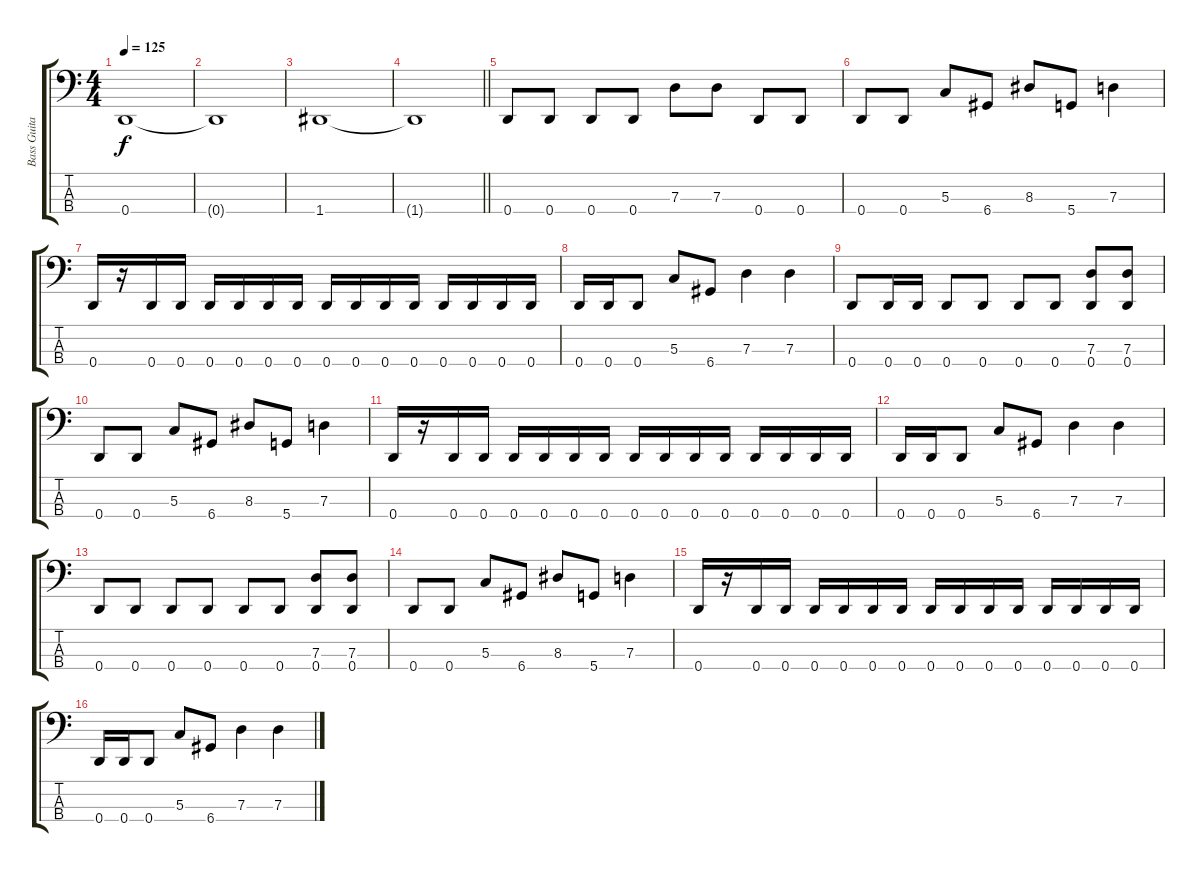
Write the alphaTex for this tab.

\track ("Bass Guitar" "Bass Guita") {instrument electricbassfinger}
\staff {score tabs}
\tuning (F2 C2 G1 D1) {hide}
\ts (4 4)
\tempo 125
\clef f4
\ks c
0.4.1{dy f} |
0.4{t}.1 |
1.4.1 |
\barLineRight lightlight
1.4{t}.1 |
0.4.8 0.4.8 0.4.8 0.4.8 7.3.8 7.3.8 0.4.8 0.4.8 |
0.4.8 0.4.8 5.3.8 6.4.8 8.3.8 5.4.8 7.3.4 |
0.4.16 r.16 0.4.16 0.4.16 0.4.16 0.4.16 0.4.16 0.4.16 0.4.16 0.4.16 0.4.16 0.4.16 0.4.16 0.4.16 0.4.16 0.4.16 |
0.4.16 0.4.16 0.4.8 5.3.8 6.4.8 7.3.4 7.3.4 |
0.4.8 0.4.16 0.4.16 0.4.8 0.4.8 0.4.8 0.4.8 (7.3 0.4).8 (7.3 0.4).8 |
0.4.8 0.4.8 5.3.8 6.4.8 8.3.8 5.4.8 7.3.4 |
0.4.16 r.16 0.4.16 0.4.16 0.4.16 0.4.16 0.4.16 0.4.16 0.4.16 0.4.16 0.4.16 0.4.16 0.4.16 0.4.16 0.4.16 0.4.16 |
0.4.16 0.4.16 0.4.8 5.3.8 6.4.8 7.3.4 7.3.4 |
0.4.8 0.4.8 0.4.8 0.4.8 0.4.8 0.4.8 (7.3 0.4).8 (7.3 0.4).8 |
0.4.8 0.4.8 5.3.8 6.4.8 8.3.8 5.4.8 7.3.4 |
0.4.16 r.16 0.4.16 0.4.16 0.4.16 0.4.16 0.4.16 0.4.16 0.4.16 0.4.16 0.4.16 0.4.16 0.4.16 0.4.16 0.4.16 0.4.16 |
0.4.16 0.4.16 0.4.8 5.3.8 6.4.8 7.3.4 7.3.4
